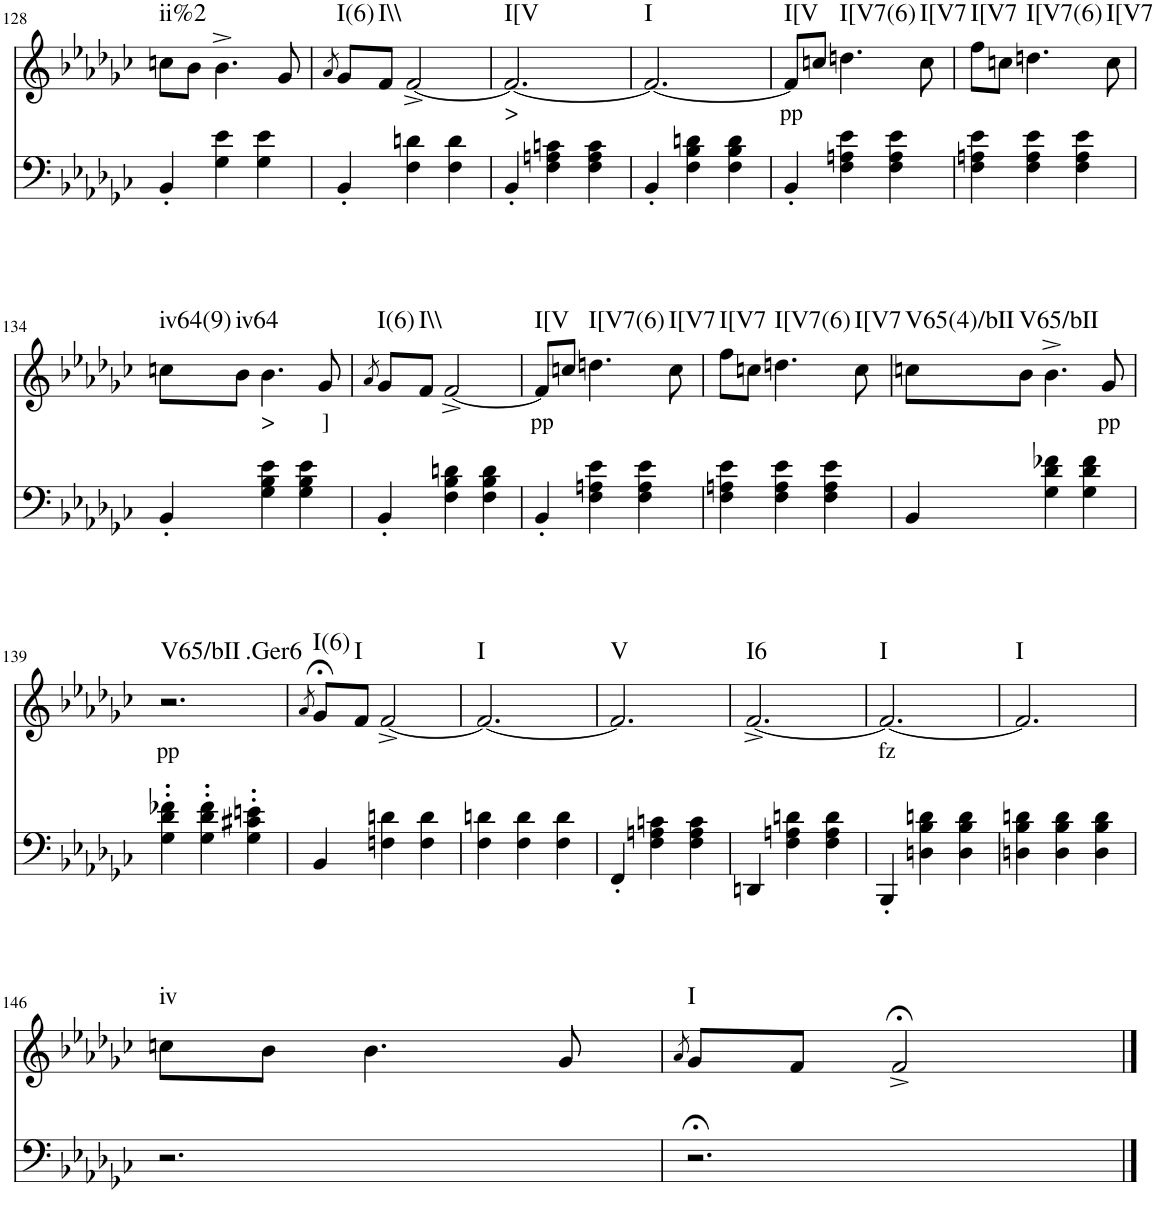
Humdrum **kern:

**kern	**kern	**text	**harte
*part2	*part1	*part1	*part1
*staff2	*staff1	*staff1	*
*I"piano	*I"piano	*	*
*I'Pno	*I'Pno	*	*
!!LO:PB:g=z
*clefF4	*clefG2	*	*
*k[b-e-a-d-g-c-]	*k[b-e-a-d-g-c-]	*	*
*e-:	*e-:	*	*
*M3/4	*M3/4	*	*
=128	=128	=128	=128
!	!	!	!LO:H:kt=ii%2
4BB-'/	8ccn\L	.	N
.	8b-\J	.	.
4G-\ 4e-\	4.b-^\	.	.
4G-\ 4e-\	.	.	.
.	8g-/	.	.
=129	=129	=129	=129
.	8qa-/	.	.
!	!	!	!LO:H:kt=I(6)
4BB-'/	8g-/L	.	N
!	!	!	!LO:H:kt=I\\
.	8f/J	.	N
4F\ 4dn\	[2f^/	.	.
4F\ 4d\	.	.	.
=130	=130	=130	=130
!	!	!LO:LY:b	!LO:H:kt=I[V
4BB-'/	2.f/_	>	N
4F\ 4An\ 4cn\	.	.	.
4F\ 4A\ 4c\	.	.	.
=131	=131	=131	=131
!	!	!	!LO:H:kt=I
4BB-'/	2.f/_	.	N
4F\ 4B-\ 4dn\	.	.	.
4F\ 4B-\ 4d\	.	.	.
=132	=132	=132	=132
!	!	!LO:LY:b	!LO:H:kt=I[V
4BB-'/	8f/L]	pp	N
.	8ccn/J	.	.
!	!	!	!LO:H:kt=I[V7(6)
4F\ 4An\ 4e-\	4.ddn\	.	N
4F\ 4A\ 4e-\	.	.	.
!	!	!	!LO:H:kt=I[V7
.	8cc\	.	N
=133	=133	=133	=133
!	!	!	!LO:H:kt=I[V7
4F\ 4An\ 4e-\	8ff\L	.	N
.	8ccn\J	.	.
!	!	!	!LO:H:kt=I[V7(6)
4F\ 4A\ 4e-\	4.ddn\	.	N
4F\ 4A\ 4e-\	.	.	.
!	!	!	!LO:H:kt=I[V7
.	8cc\	.	N
!!LO:LB:g=z
=134	=134	=134	=134
!	!	!	!LO:H:kt=iv64(9)
4BB-'/	8ccn\L	.	N
!	!	!	!LO:H:kt=iv64
.	8b-\J	.	N
!	!	!LO:LY:b	!
4G-\ 4B-\ 4e-\	4.b-\	>	.
4G-\ 4B-\ 4e-\	.	.	.
!	!	!LO:LY:b	!
.	8g-/	]	.
=135	=135	=135	=135
.	8qa-/	.	.
!	!	!	!LO:H:kt=I(6)
4BB-'/	8g-/L	.	N
!	!	!	!LO:H:kt=I\\
.	8f/J	.	N
4F\ 4B-\ 4dn\	[2f^/	.	.
4F\ 4B-\ 4d\	.	.	.
=136	=136	=136	=136
!	!	!LO:LY:b	!LO:H:kt=I[V
4BB-'/	8f/L]	pp	N
.	8ccn/J	.	.
!	!	!	!LO:H:kt=I[V7(6)
4F\ 4An\ 4e-\	4.ddn\	.	N
4F\ 4A\ 4e-\	.	.	.
!	!	!	!LO:H:kt=I[V7
.	8cc\	.	N
=137	=137	=137	=137
!	!	!	!LO:H:kt=I[V7
4F\ 4An\ 4e-\	8ff\L	.	N
.	8ccn\J	.	.
!	!	!	!LO:H:kt=I[V7(6)
4F\ 4A\ 4e-\	4.ddn\	.	N
4F\ 4A\ 4e-\	.	.	.
!	!	!	!LO:H:kt=I[V7
.	8cc\	.	N
=138	=138	=138	=138
!	!	!	!LO:H:kt=V65(4)/bII
4BB-/	8ccn\L	.	N
!	!	!	!LO:H:kt=V65/bII
.	8b-\J	.	N
4G-\ 4d-\ 4f-X\	4.b-^\	.	.
4G-\ 4d-\ 4f-\	.	.	.
!	!	!LO:LY:b	!
.	8g-/	pp	.
!!LO:LB:g=z
=139	=139	=139	=139
!	!	!LO:LY:b	!LO:H:n=1:kt=V65/bII
!	!	!	!LO:H:n=2:kt=.Ger6
4G-\' 4d-\' 4f-X\'	2.r	pp	N N
4G-\' 4d-\' 4f-\'	.	.	.
4G-\' 4c#X\' 4en\'	.	.	.
=140	=140	=140	=140
.	8qa-/	.	.
!	!	!	!LO:H:kt=I(6)
4BB-/	8g-;</L	.	N
!	!	!	!LO:H:kt=I
.	8f/J	.	N
4Fn\ 4dn\	[2f^/	.	.
4F\ 4d\	.	.	.
=141	=141	=141	=141
!	!	!	!LO:H:kt=I
4F\ 4dn\	2.f/_	.	N
4F\ 4d\	.	.	.
4F\ 4d\	.	.	.
=142	=142	=142	=142
!	!	!	!LO:H:kt=V
4FF'/	2.f/]	.	N
4F\ 4An\ 4cn\	.	.	.
4F\ 4A\ 4c\	.	.	.
=143	=143	=143	=143
!	!	!	!LO:H:kt=I6
4DDn/	[2.f^/	.	N
4F\ 4An\ 4dn\	.	.	.
4F\ 4A\ 4d\	.	.	.
=144	=144	=144	=144
!	!	!LO:LY:b	!LO:H:kt=I
4BBB-'/	2.f/_	fz	N
4Dn\ 4B-\ 4dn\	.	.	.
4D\ 4B-\ 4d\	.	.	.
=145	=145	=145	=145
!	!	!	!LO:H:kt=I
4Dn\ 4B-\ 4dn\	2.f/]	.	N
4D\ 4B-\ 4d\	.	.	.
4D\ 4B-\ 4d\	.	.	.
!!LO:LB:g=z
=146	=146	=146	=146
!	!	!	!LO:H:kt=iv
2.r	8ccn\L	.	N
.	8b-\J	.	.
.	4.b-\	.	.
.	8g-/	.	.
=147	=147	=147	=147
.	8qa-/	.	.
!	!	!	!LO:H:kt=I
2.r;<	8g-/L	.	N
.	8f/J	.	.
.	2f;<^/	.	.
==	==	==	==
*-	*-	*-	*-
